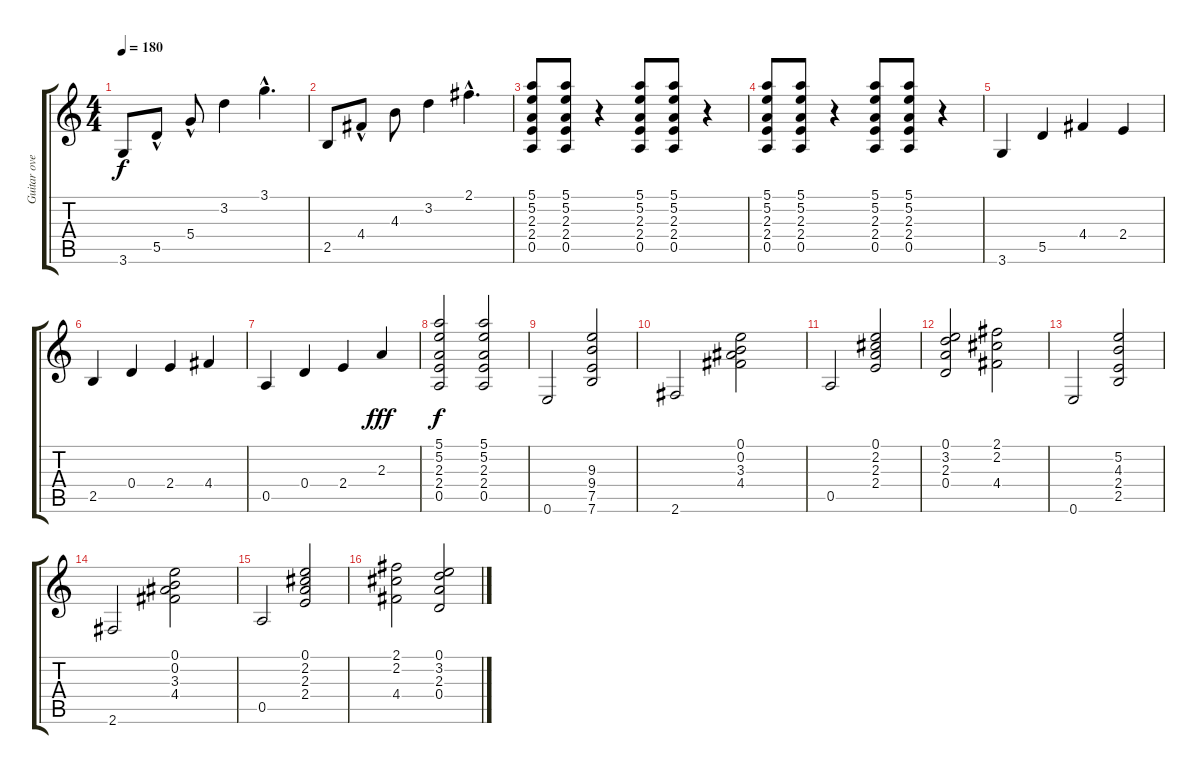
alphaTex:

\track ("Guitar overdrive" "Guitar ove") {instrument electricguitarmuted}
\staff {score tabs}
\tuning (E4 B3 G3 D3 A2 E2) {hide}
\ts (4 4)
\tempo 180
\clef g2
\ks c
3.6.8{dy f} 5.5{hac}.8 5.4{hac}.8 3.2.4 3.1{hac}.4{d} |
2.5.8 4.4{hac}.8 4.3.8 3.2.4 2.1{hac}.4{d} |
(5.1 5.2 2.3 2.4 0.5).8 (5.1 5.2 2.3 2.4 0.5).8 r.4 (5.1 5.2 2.3 2.4 0.5).8 (5.1 5.2 2.3 2.4 0.5).8 r.4 |
(5.1 5.2 2.3 2.4 0.5).8 (5.1 5.2 2.3 2.4 0.5).8 r.4 (5.1 5.2 2.3 2.4 0.5).8 (5.1 5.2 2.3 2.4 0.5).8 r.4 |
3.6.4{instrument electricguitarmuted} 5.5.4 4.4.4 2.4.4 |
2.5.4 0.4.4 2.4.4 4.4.4 |
0.5.4 0.4.4 2.4.4 2.3.4{dy fff} |
(5.1 5.2 2.3 2.4 0.5).2{dy f instrument overdrivenguitar} (5.1 5.2 2.3 2.4 0.5).2 |
0.6.2 (9.3 9.4 7.5 7.6).2 |
2.6.2 (0.1 0.2 3.3 4.4).2 |
0.5.2 (0.1 2.2 2.3 2.4).2 |
(0.1 3.2 2.3 0.4).2 (2.1 2.2 4.4).2 |
0.6.2 (5.2 4.3 2.4 2.5).2 |
2.6.2 (0.1 0.2 3.3 4.4).2 |
0.5.2 (0.1 2.2 2.3 2.4).2 |
(2.1 2.2 4.4).2 (0.1 3.2 2.3 0.4).2
